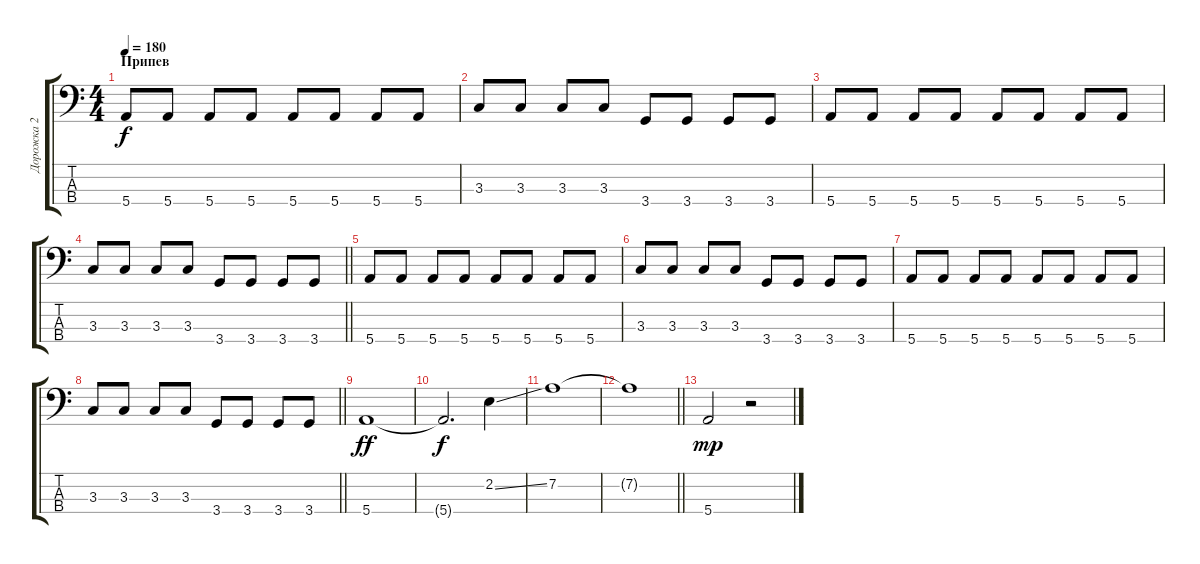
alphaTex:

\track ("Дорожка 2" "Дорожка 2") {instrument electricbassfinger}
\staff {score tabs}
\tuning (G2 D2 A1 E1) {hide}
\ts (4 4)
\section ("" "Припев")
\tempo 180
\clef f4
\ks c
5.4.8{dy f} 5.4.8 5.4.8 5.4.8 5.4.8 5.4.8 5.4.8 5.4.8 |
3.3.8 3.3.8 3.3.8 3.3.8 3.4.8 3.4.8 3.4.8 3.4.8 |
5.4.8 5.4.8 5.4.8 5.4.8 5.4.8 5.4.8 5.4.8 5.4.8 |
\barLineRight lightlight
3.3.8 3.3.8 3.3.8 3.3.8 3.4.8 3.4.8 3.4.8 3.4.8 |
5.4.8 5.4.8 5.4.8 5.4.8 5.4.8 5.4.8 5.4.8 5.4.8 |
3.3.8 3.3.8 3.3.8 3.3.8 3.4.8 3.4.8 3.4.8 3.4.8 |
5.4.8 5.4.8 5.4.8 5.4.8 5.4.8 5.4.8 5.4.8 5.4.8 |
\barLineRight lightlight
3.3.8 3.3.8 3.3.8 3.3.8 3.4.8 3.4.8 3.4.8 3.4.8 |
5.4.1{dy ff} |
5.4{t}.2{d dy f} 2.2{ss}.4 |
7.2.1 |
\barLineRight lightlight
7.2{t}.1 |
5.4.2{dy mp} r.2
